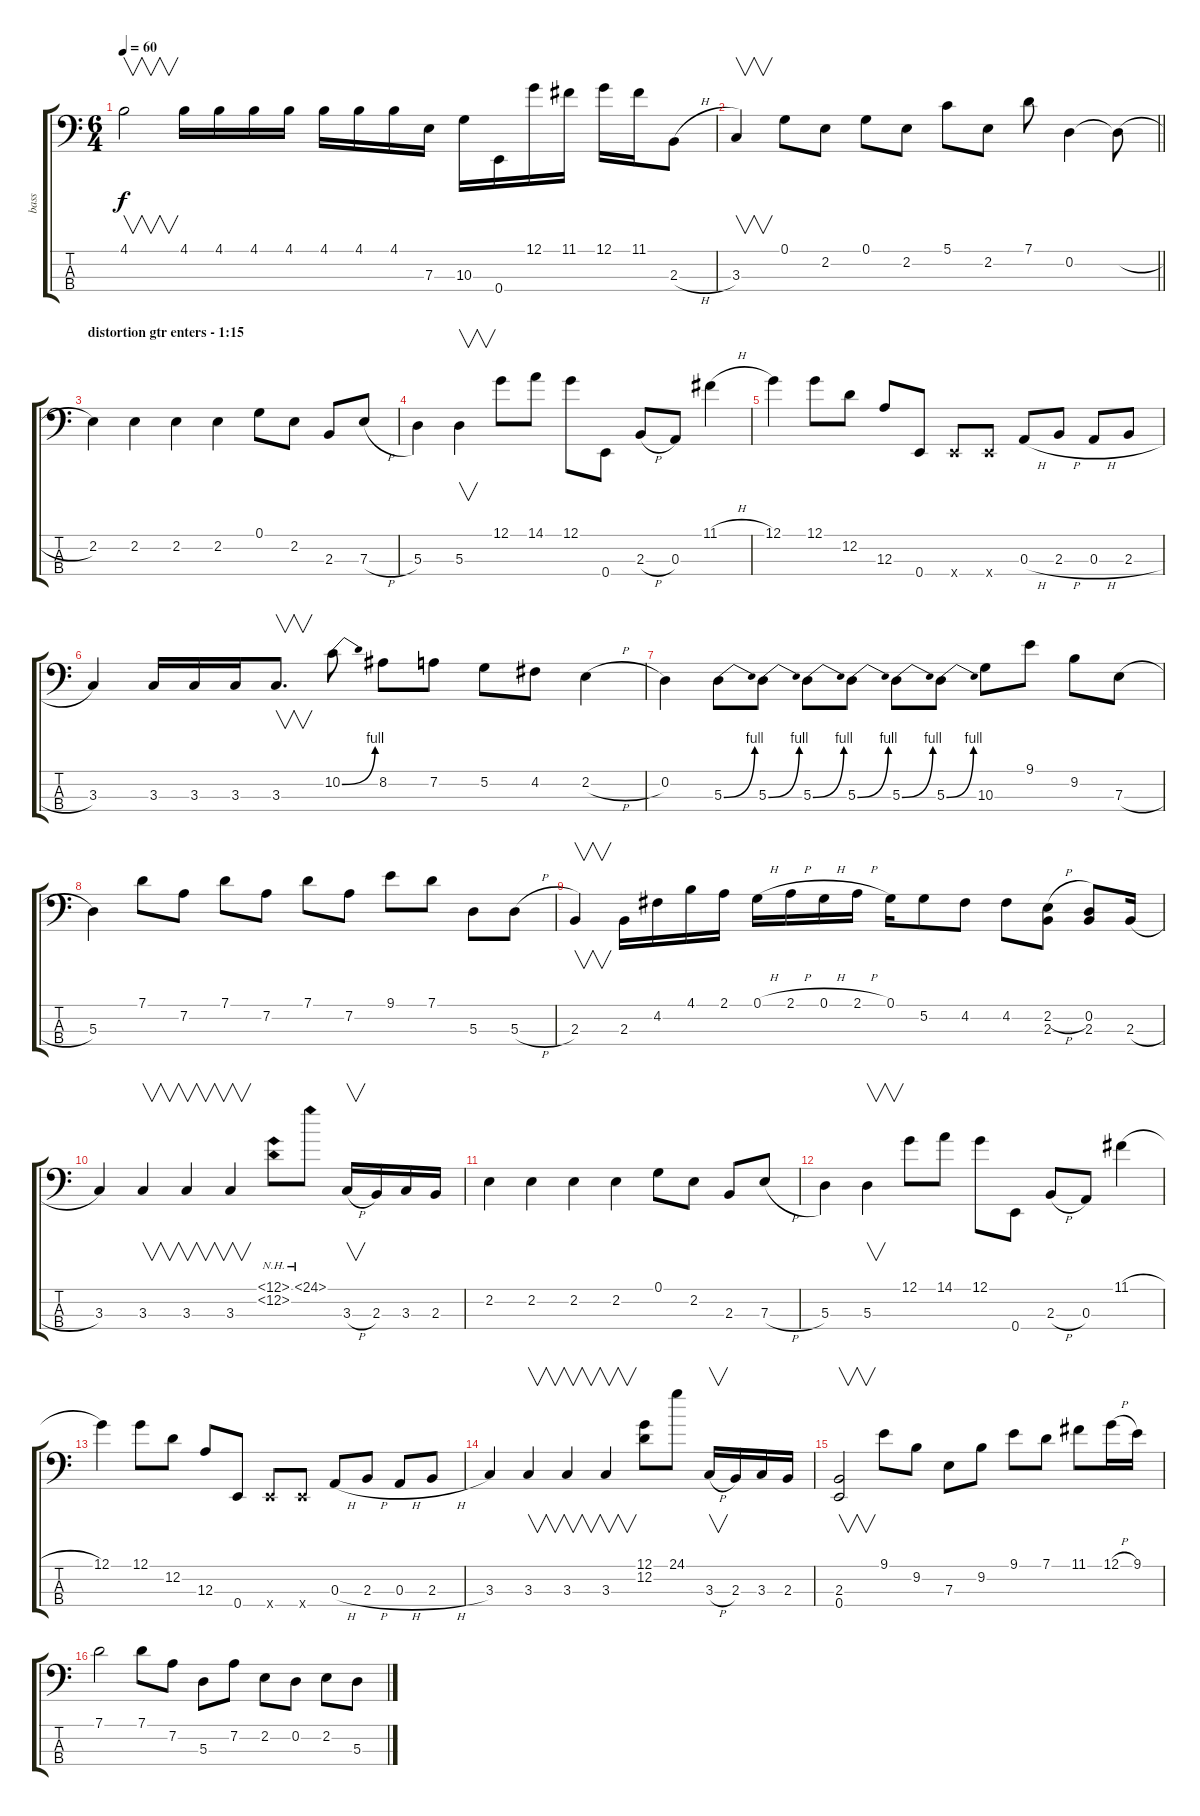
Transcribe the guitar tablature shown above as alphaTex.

\track ("bass" "bass") {instrument acousticbass}
\staff {score tabs}
\tuning (G2 D2 A1 E1) {hide}
\ts (6 4)
\tempo 60
\clef f4
\ks c
4.1.2{v dy f} 4.1.16 4.1.16 4.1.16 4.1.16 4.1.16 4.1.16 4.1.16 7.3.16 10.3.16 0.4.16 12.1.16 11.1.16 12.1.16 11.1.16 2.3{h}.8 |
\barLineRight lightlight
3.3.4{v} 0.1.8 2.2.8 0.1.8 2.2.8 5.1.8 2.2.8 7.1.8 0.2.4 0.2{h t}.8 |
\section ("" "distortion gtr enters - 1:15")
2.2.4 2.2.4 2.2.4 2.2.4 0.1.8 2.2.8 2.3.8 7.3{h}.8 |
5.3.4 5.3.4{v} 12.1.8 14.1.8 12.1.8 0.4.8 2.3{h}.8 0.3.8 11.1{h}.4 |
12.1.4 12.1.8 12.2.8 12.3.8 0.4.8 0.4{x}.8 0.4{x}.8 0.3{h}.8 2.3{h}.8 0.3{h}.8 2.3{h}.8 |
3.3.4 3.3.16 3.3.16 3.3.16 3.3.8{v d} 10.2{be (bend 0 0 60 4)}.8 8.2.8 7.2.8 5.2.8 4.2.8 2.2{h}.4 |
0.2.4 5.3{be (bend 0 0 60 4)}.8 5.3{be (bend 0 0 60 4)}.8 5.3{be (bend 0 0 60 4)}.8 5.3{be (bend 0 0 60 4)}.8 5.3{be (bend 0 0 60 4)}.8 5.3{be (bend 0 0 60 4)}.8 10.3.8 9.1.8 9.2.8 7.3{h}.8 |
5.3.4 7.1.8 7.2.8 7.1.8 7.2.8 7.1.8 7.2.8 9.1.8 7.1.8 5.3.8 5.3{h}.8 |
2.3.4{v} 2.3.16 4.2.16 4.1.16 2.1.16 0.1{h}.16 2.1{h}.16 0.1{h}.16 2.1{h}.16 0.1.16 5.2.8 4.2.8 4.2.8 (2.2{h} 2.3).8 (0.2 2.3).8 2.3{h}.16 |
3.3.4 3.3.4{v} 3.3.4{v} 3.3.4{v} (12.1{nh} 12.2{nh}).8 24.1{nh}.8 3.3{h}.16{v} 2.3.16 3.3.16 2.3.16 |
2.2.4 2.2.4 2.2.4 2.2.4 0.1.8 2.2.8 2.3.8 7.3{h}.8 |
5.3.4 5.3.4{v} 12.1.8 14.1.8 12.1.8 0.4.8 2.3{h}.8 0.3.8 11.1{h}.4 |
12.1.4 12.1.8 12.2.8 12.3.8 0.4.8 0.4{x}.8 0.4{x}.8 0.3{h}.8 2.3{h}.8 0.3{h}.8 2.3{h}.8 |
3.3.4 3.3.4{v} 3.3.4{v} 3.3.4{v} (12.1 12.2).8 24.1.8 3.3{h}.16{v} 2.3.16 3.3.16 2.3.16 |
(2.3 0.4).2{v} 9.1.8 9.2.8 7.3.8 9.2.8 9.1.8 7.1.8 11.1.8 12.1{h}.16 9.1.16 |
7.1.2 7.1.8 7.2.8 5.3.8 7.2.8 2.2.8 0.2.8 2.2.8 5.3{h}.8
